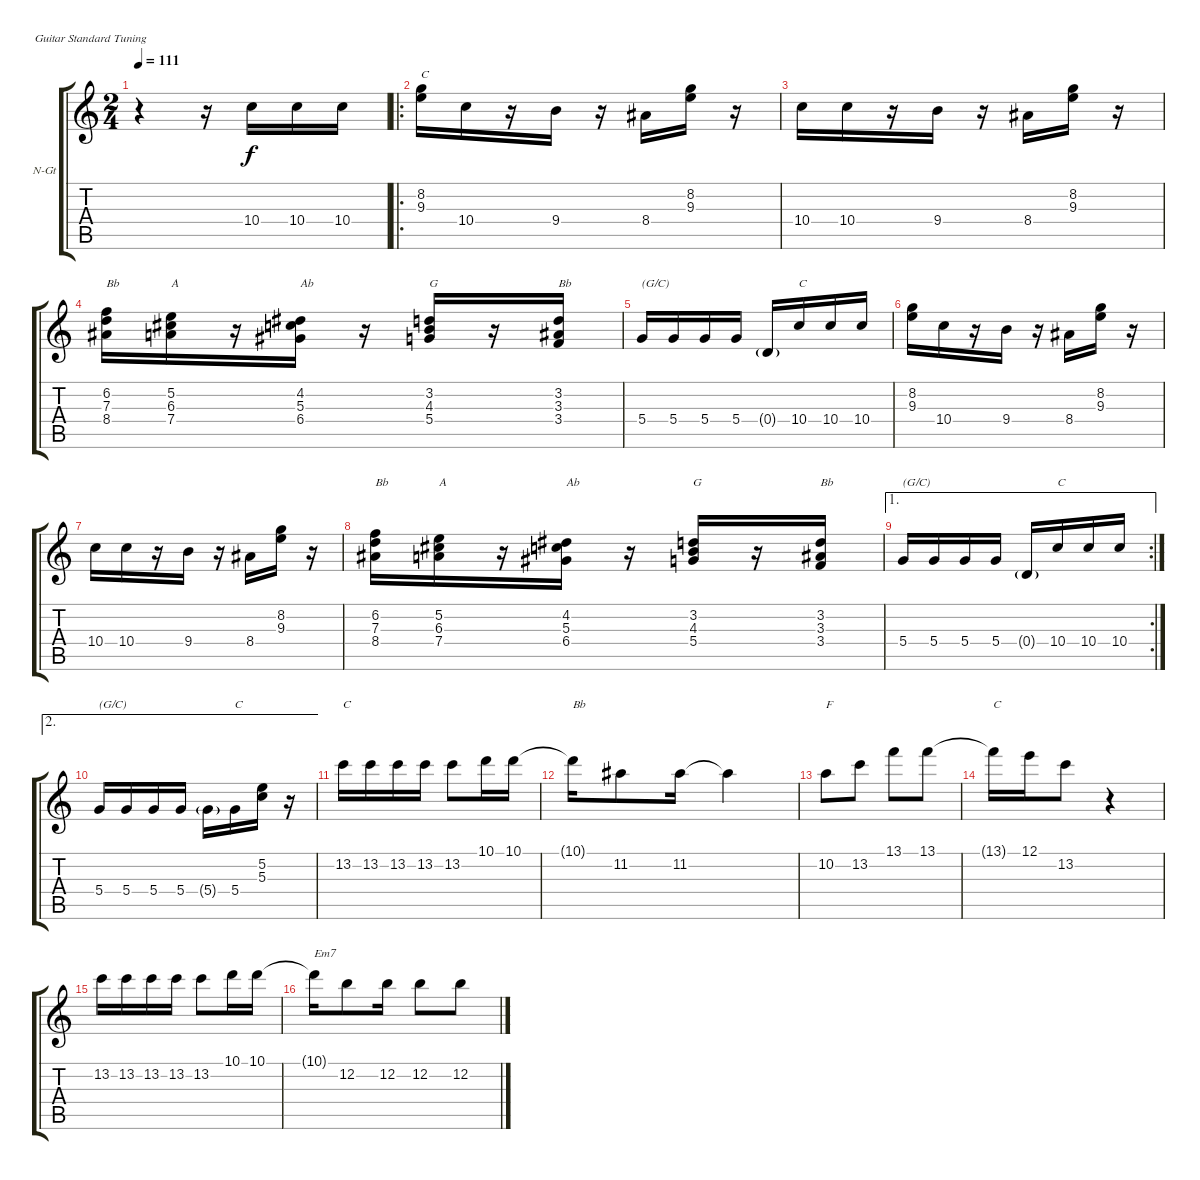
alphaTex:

\bracketExtendMode groupsimilarinstruments
\firstSystemTrackNameOrientation horizontal
\otherSystemsTrackNameOrientation horizontal
\track ("Trilha 1" "N-Gt") {instrument acousticguitarnylon}
\staff {score tabs}
\tuning (E4 B3 G3 D3 A2 E2)
\ts (2 4)
\tempo 111
\clef g2
\ks c
r.4{dy f instrument acousticguitarnylon} r.16 10.4.16 10.4.16 10.4.16 |
\ro
(8.2 9.3).16{txt "C"} 10.4.16 r.16 9.4.16 r.16 8.4.16 (8.2 9.3).16 r.16 |
10.4.16 10.4.16 r.16 9.4.16 r.16 8.4.16 (8.2 9.3).16 r.16 |
(6.2 7.3 8.4).16{txt "Bb"} (5.2 6.3 7.4).16{txt "A"} r.16 (4.2 5.3 6.4).16{txt "Ab"} r.16 (3.2 4.3 5.4).16{txt "G"} r.16 (3.2 3.3 3.4).16{txt "Bb"} |
5.4.16{txt "(G/C)"} 5.4.16 5.4.16 5.4.16 0.4{g}.16 10.4.16{txt "C"} 10.4.16 10.4.16 |
(8.2 9.3).16 10.4.16 r.16 9.4.16 r.16 8.4.16 (8.2 9.3).16 r.16 |
10.4.16 10.4.16 r.16 9.4.16 r.16 8.4.16 (8.2 9.3).16 r.16 |
(6.2 7.3 8.4).16{txt "Bb"} (5.2 6.3 7.4).16{txt "A"} r.16 (4.2 5.3 6.4).16{txt "Ab"} r.16 (3.2 4.3 5.4).16{txt "G"} r.16 (3.2 3.3 3.4).16{txt "Bb"} |
\ae 1
\rc 2
5.4.16{txt "(G/C)"} 5.4.16 5.4.16 5.4.16 0.4{g}.16 10.4.16{txt "C"} 10.4.16 10.4.16 |
\ae 2
5.4.16{txt "(G/C)"} 5.4.16 5.4.16 5.4.16 5.4{g}.16 5.4.16{txt "C"} (5.2 5.3).16 r.16 |
13.2.16{txt "C"} 13.2.16 13.2.16 13.2.16 13.2.8 10.1.16 10.1.16 |
10.1{t}.16{txt "Bb"} 11.2.8 11.2.16 11.2{t}.4 |
10.2.8{txt "F"} 13.2.8 13.1.8 13.1.8 |
13.1{t}.16{txt "C"} 12.1.16 13.2.8 r.4 |
13.2.16 13.2.16 13.2.16 13.2.16 13.2.8 10.1.16 10.1.16 |
10.1{t}.16{txt "Em7"} 12.2.8 12.2.16 12.2.8 12.2.8
